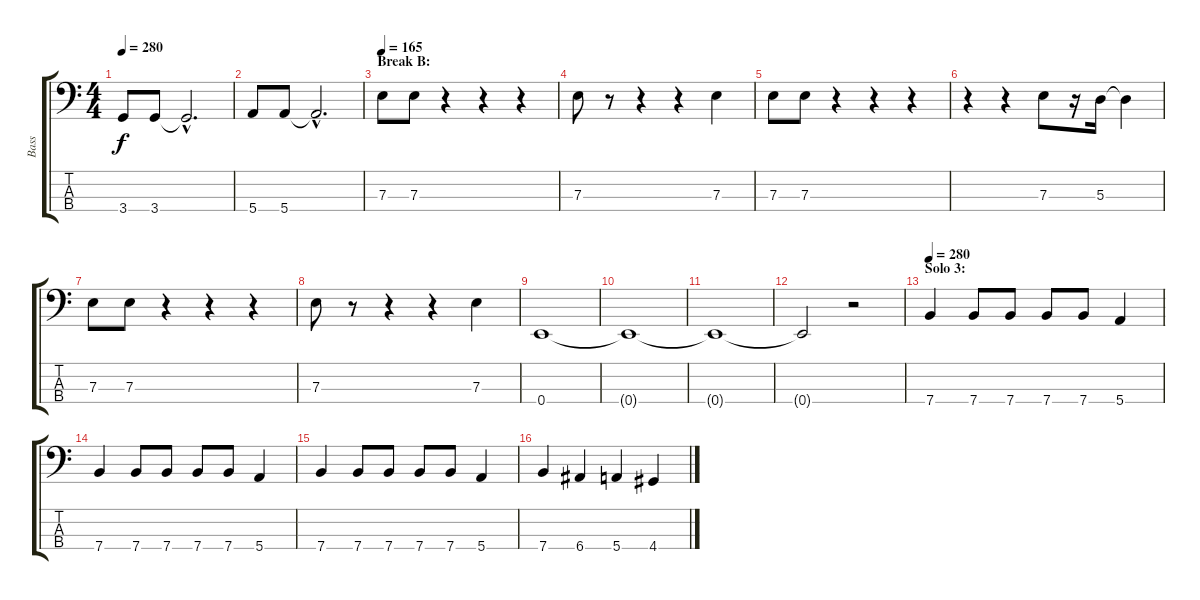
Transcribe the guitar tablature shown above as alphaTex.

\track ("Bass" "Bass") {instrument electricbassfinger}
\staff {score tabs}
\tuning (G2 D2 A1 E1) {hide}
\ts (4 4)
\tempo 280
\clef f4
\ks c
3.4.8{dy f} 3.4.8 3.4{hac t}.2{d} |
5.4.8 5.4.8 5.4{hac t}.2{d} |
\section ("" "Break B:")
\tempo 165
7.3.8 7.3.8 r.4 r.4 r.4 |
7.3.8 r.8 r.4 r.4 7.3.4 |
7.3.8 7.3.8 r.4 r.4 r.4 |
r.4 r.4 7.3.8 r.16 5.3.16 5.3{t}.4 |
7.3.8 7.3.8 r.4 r.4 r.4 |
7.3.8 r.8 r.4 r.4 7.3.4 |
0.4.1 |
0.4{t}.1 |
0.4{t}.1 |
0.4{t}.2 r.2 |
\section ("" "Solo 3:")
\tempo 280
7.4.4 7.4.8 7.4.8 7.4.8 7.4.8 5.4.4 |
7.4.4 7.4.8 7.4.8 7.4.8 7.4.8 5.4.4 |
7.4.4 7.4.8 7.4.8 7.4.8 7.4.8 5.4.4 |
7.4.4 6.4.4 5.4.4 4.4.4
